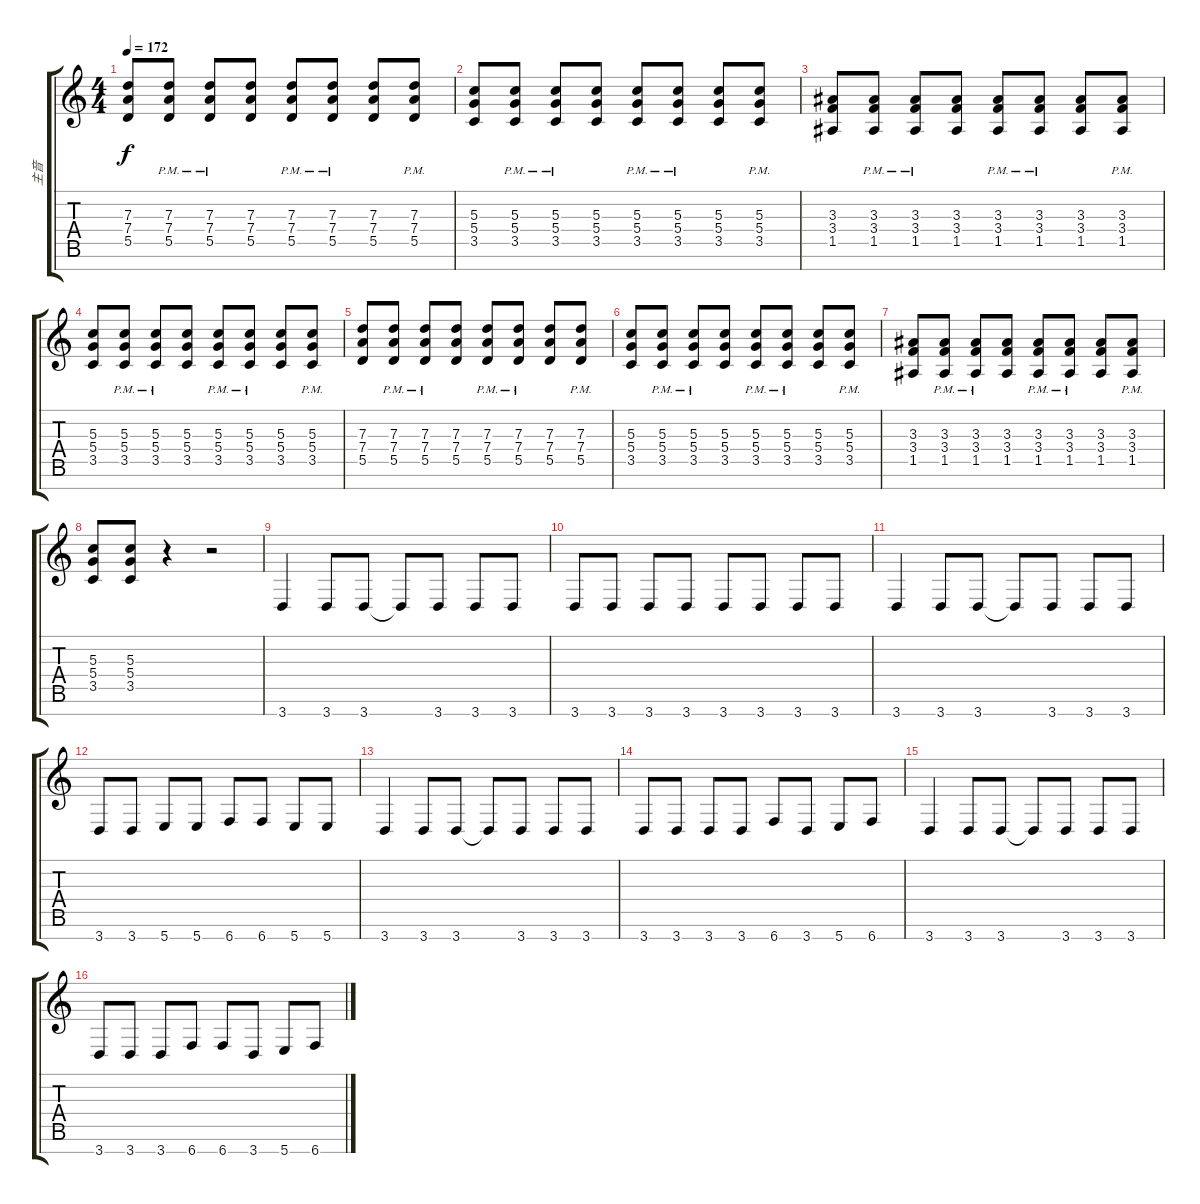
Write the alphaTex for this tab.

\track ("主音" "主音") {instrument distortionguitar}
\staff {score tabs}
\tuning (E4 B3 G3 D3 A2 E2 B1) {hide}
\ts (4 4)
\tempo 172
\clef g2
\ks c
(7.3 7.4 5.5).8{dy f} (7.3{pm} 7.4{pm} 5.5{pm}).8 (7.3{pm} 7.4{pm} 5.5{pm}).8 (7.3 7.4 5.5).8 (7.3{pm} 7.4{pm} 5.5{pm}).8 (7.3{pm} 7.4{pm} 5.5{pm}).8 (7.3 7.4 5.5).8 (7.3{pm} 7.4{pm} 5.5{pm}).8 |
(5.3 5.4 3.5).8 (5.3{pm} 5.4{pm} 3.5{pm}).8 (5.3{pm} 5.4{pm} 3.5{pm}).8 (5.3 5.4 3.5).8 (5.3{pm} 5.4{pm} 3.5{pm}).8 (5.3{pm} 5.4{pm} 3.5{pm}).8 (5.3 5.4 3.5).8 (5.3{pm} 5.4{pm} 3.5{pm}).8 |
(3.3 3.4 1.5).8 (3.3{pm} 3.4{pm} 1.5{pm}).8 (3.3{pm} 3.4{pm} 1.5{pm}).8 (3.3 3.4 1.5).8 (3.3{pm} 3.4{pm} 1.5{pm}).8 (3.3{pm} 3.4{pm} 1.5{pm}).8 (3.3 3.4 1.5).8 (3.3{pm} 3.4{pm} 1.5{pm}).8 |
(5.3 5.4 3.5).8 (5.3{pm} 5.4{pm} 3.5{pm}).8 (5.3{pm} 5.4{pm} 3.5{pm}).8 (5.3 5.4 3.5).8 (5.3{pm} 5.4{pm} 3.5{pm}).8 (5.3{pm} 5.4{pm} 3.5{pm}).8 (5.3 5.4 3.5).8 (5.3{pm} 5.4{pm} 3.5{pm}).8 |
(7.3 7.4 5.5).8 (7.3{pm} 7.4{pm} 5.5{pm}).8 (7.3{pm} 7.4{pm} 5.5{pm}).8 (7.3 7.4 5.5).8 (7.3{pm} 7.4{pm} 5.5{pm}).8 (7.3{pm} 7.4{pm} 5.5{pm}).8 (7.3 7.4 5.5).8 (7.3{pm} 7.4{pm} 5.5{pm}).8 |
(5.3 5.4 3.5).8 (5.3{pm} 5.4{pm} 3.5{pm}).8 (5.3{pm} 5.4{pm} 3.5{pm}).8 (5.3 5.4 3.5).8 (5.3{pm} 5.4{pm} 3.5{pm}).8 (5.3{pm} 5.4{pm} 3.5{pm}).8 (5.3 5.4 3.5).8 (5.3{pm} 5.4{pm} 3.5{pm}).8 |
(3.3 3.4 1.5).8 (3.3{pm} 3.4{pm} 1.5{pm}).8 (3.3{pm} 3.4{pm} 1.5{pm}).8 (3.3 3.4 1.5).8 (3.3{pm} 3.4{pm} 1.5{pm}).8 (3.3{pm} 3.4{pm} 1.5{pm}).8 (3.3 3.4 1.5).8 (3.3{pm} 3.4{pm} 1.5{pm}).8 |
(5.3 5.4 3.5).8 (5.3 5.4 3.5).8 r.4 r.2 |
3.7.4 3.7.8 3.7.8 3.7{t}.8 3.7.8 3.7.8 3.7.8 |
3.7.8 3.7.8 3.7.8 3.7.8 3.7.8 3.7.8 3.7.8 3.7.8 |
3.7.4 3.7.8 3.7.8 3.7{t}.8 3.7.8 3.7.8 3.7.8 |
3.7.8 3.7.8 5.7.8 5.7.8 6.7.8 6.7.8 5.7.8 5.7.8 |
3.7.4 3.7.8 3.7.8 3.7{t}.8 3.7.8 3.7.8 3.7.8 |
3.7.8 3.7.8 3.7.8 3.7.8 6.7.8 3.7.8 5.7.8 6.7.8 |
3.7.4 3.7.8 3.7.8 3.7{t}.8 3.7.8 3.7.8 3.7.8 |
3.7.8 3.7.8 3.7.8 6.7.8 6.7.8 3.7.8 5.7.8 6.7.8
